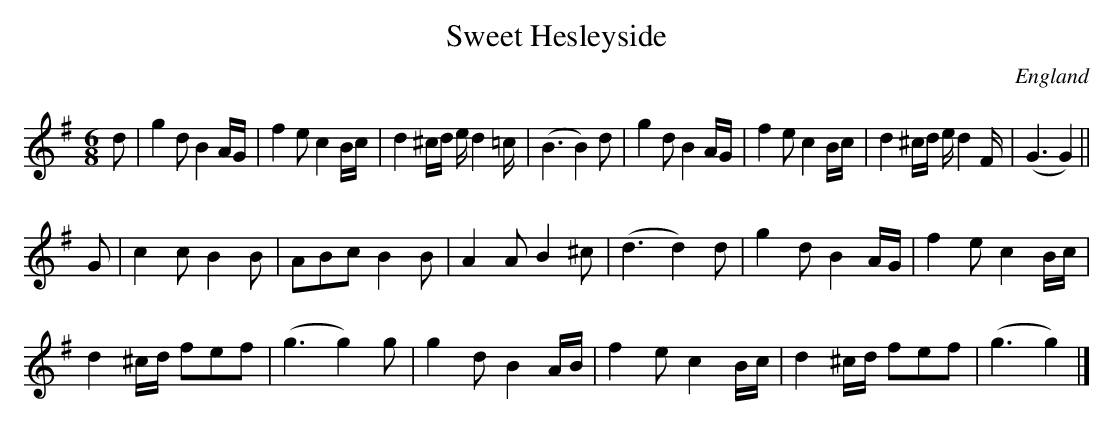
X:1
T:Sweet Hesleyside
O:England
M:6/8
K:G
d|\
g2d B2A/G/|f2e c2 B/c/|\
d2 ^c/d/ e/d2=c/|(B3 B2)d|\
g2d B2A/G/|f2e c2B/c/|\
d2^c/d/ e/d2F/|(G3 G2)||
G|\
c2c B2B|ABc B2B|A2A B2^c|(d3 d2)d|\
g2d B2A/G/|f2e c2B/c/|
d2 ^c/d/ fef|(g3 g2)g|\
g2d B2A/B/|f2e c2B/c/|d2^c/d/ fef|(g3 g2)|]
